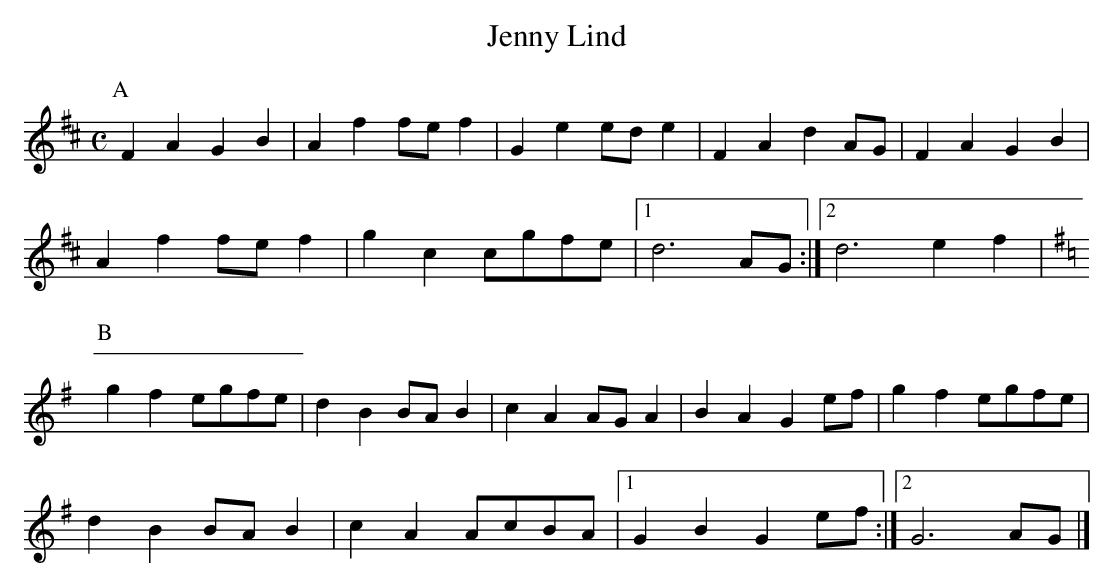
X:1
T: Jenny Lind
M: C
K: D
L: 1/4
P: A
F A G B | A f f/e/ f | G e e/d/ e | F A d A/G/ | F A G B |
A f f/e/ f | g c c/g/f/e/ | [1 d3 A/G/ :| [2 d3 ef |
K: G
P: B
g f e/g/f/e/ | d B B/A/ B | c A A/G/ A | B A G e/f/ | g f e/g/f/e/ |
d B B/A/ B | c A A/c/B/A/ | [1 G B G e/f/ :| [2 G3 A/G/ |]
